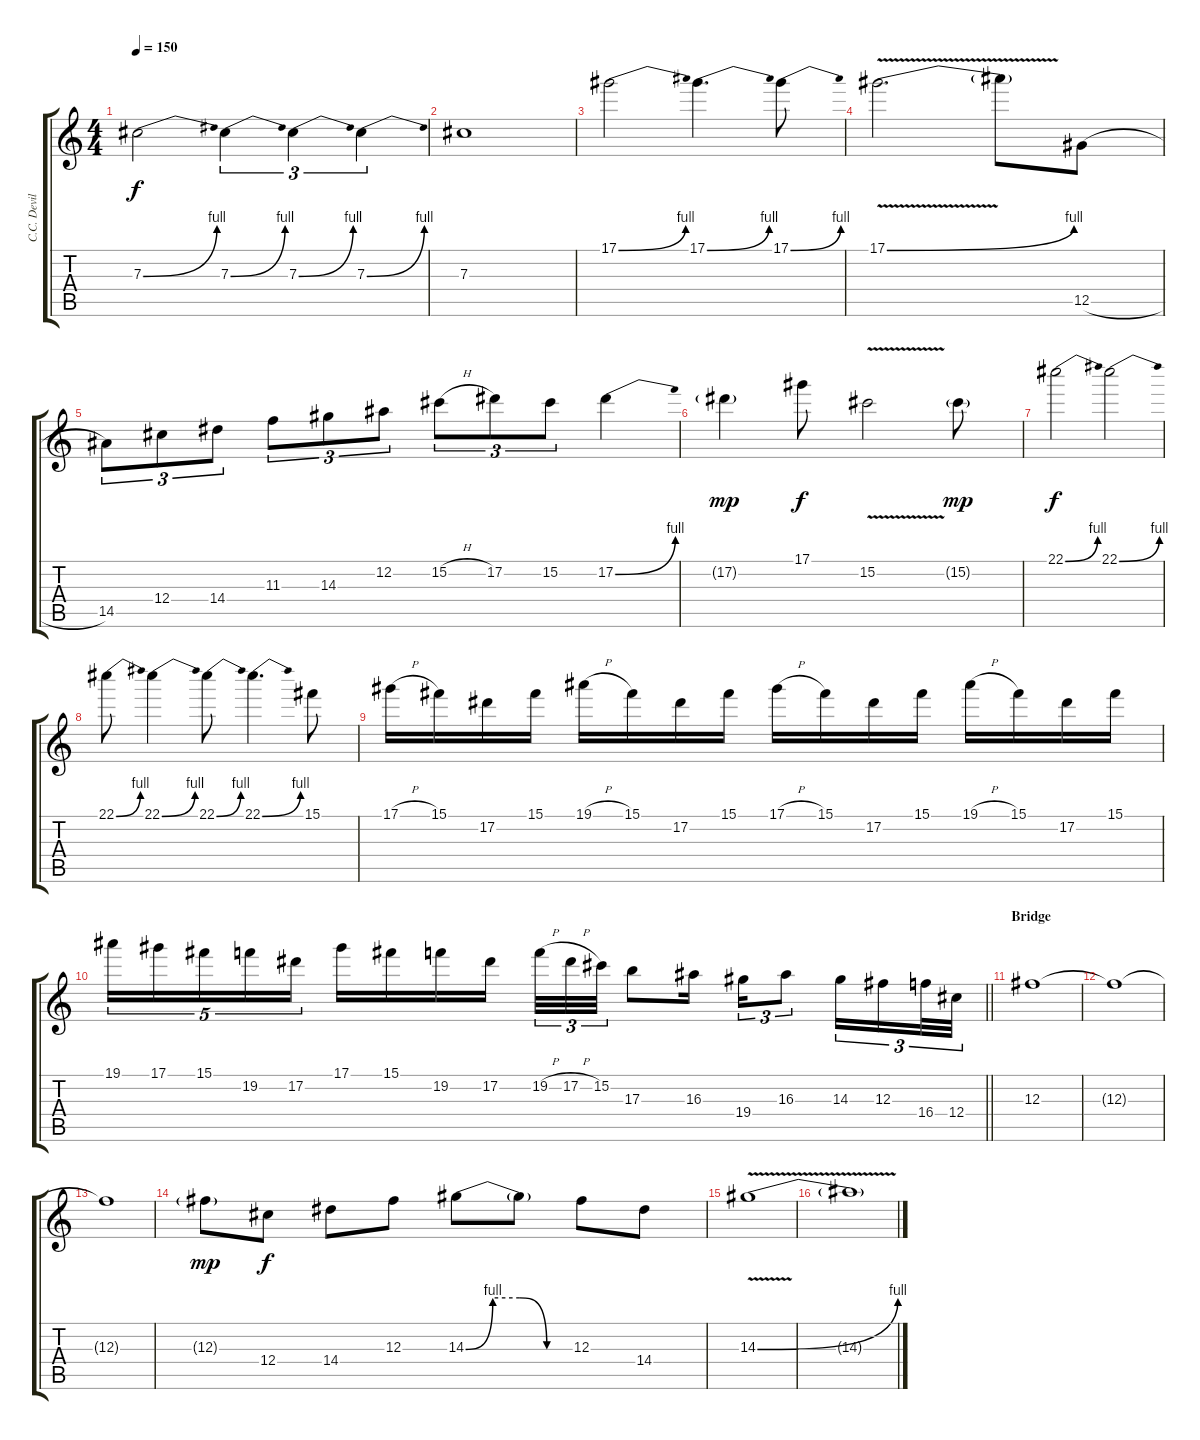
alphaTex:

\track ("C.C. Deville ( Lead )" "C.C. Devil") {instrument distortionguitar}
\staff {score tabs}
\tuning (Eb4 Bb3 Gb3 Db3 Ab2 Eb2) {hide}
\ts (4 4)
\tempo 150
\clef g2
\ks c
7.3{be (bend 0 0 60 4)}.2{dy f} 7.3{be (bend 0 0 60 4)}.4{tu (3 2)} 7.3{be (bend 0 0 60 4)}.4{tu (3 2)} 7.3{be (bend 0 0 60 4)}.4{tu (3 2)} |
7.3.1 |
17.1{be (bend 0 0 60 4)}.2 17.1{be (bend 0 0 60 4)}.4{d} 17.1{be (bend 0 0 60 4)}.8 |
17.1{be (bend 0 0 60 4) v}.2{d} 17.1{t}.8 12.5{h}.8 |
14.5.8{tu (3 2)} 12.4.8{tu (3 2)} 14.4.8{tu (3 2)} 11.3.8{tu (3 2)} 14.3.8{tu (3 2)} 12.2.8{tu (3 2)} 15.2{h}.8{tu (3 2)} 17.2.8{tu (3 2)} 15.2.8{tu (3 2)} 17.2{be (bend 0 0 60 4)}.4 |
17.2{g}.4{dy mp} 17.1.8{dy f} 15.2{v}.2 15.2{g}.8{dy mp} |
22.1{be (bend 0 0 60 4)}.2{dy f} 22.1{be (bend 0 0 60 4)}.2 |
22.1{be (bend 0 0 60 4)}.8 22.1{be (bend 0 0 60 4)}.4 22.1{be (bend 0 0 60 4)}.8 22.1{be (bend 0 0 60 4)}.4{d} 15.1.8 |
17.1{h}.16 15.1.16 17.2.16 15.1.16 19.1{h}.16 15.1.16 17.2.16 15.1.16 17.1{h}.16 15.1.16 17.2.16 15.1.16 19.1{h}.16 15.1.16 17.2.16 15.1.16 |
\barLineRight lightlight
19.1.16{tu (5 4)} 17.1.16{tu (5 4)} 15.1.16{tu (5 4)} 19.2.16{tu (5 4)} 17.2.16{tu (5 4)} 17.1.16 15.1.16 19.2.16 17.2.16 19.2{h}.32{tu (3 2)} 17.2{h}.32{tu (3 2)} 15.2.32{tu (3 2)} 17.3.8 16.3.16 19.4.16{tu (3 2)} 16.3.8{tu (3 2)} 14.3.16{tu (3 2)} 12.3.16{tu (3 2)} 16.4.32{tu (3 2)} 12.4.32{tu (3 2)} |
\section ("" "Bridge")
12.3.1 |
12.3{t}.1 |
12.3{t}.1 |
12.3{g}.8{dy mp} 12.4.8{dy f} 14.4.8 12.3.8 14.3{be (custom 0 0 15 4 30 4 45 0 60 0)}.8 14.3{t}.8 12.3.8 14.4.8 |
14.3{be (bend 0 0 60 4) v}.1 |
14.3{t}.1
